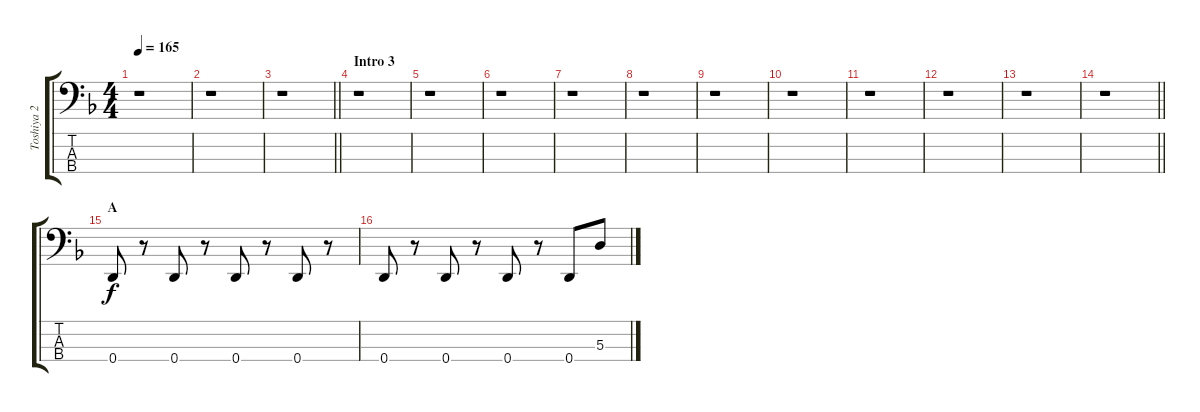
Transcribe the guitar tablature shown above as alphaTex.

\track ("Toshiya 2" "Toshiya 2") {instrument electricbasspick}
\staff {score tabs}
\tuning (G2 D2 A1 D1) {hide}
\ts (4 4)
\tempo 165
\clef f4
\ks dminor
r.1{dy f} |
r.1 |
\barLineRight lightlight
r.1 |
\section ("" "Intro 3")
r.1 |
r.1 |
r.1 |
r.1 |
r.1 |
r.1 |
r.1 |
r.1 |
r.1 |
r.1 |
\barLineRight lightlight
r.1 |
\section ("" "A")
0.4.8 r.8 0.4.8 r.8 0.4.8 r.8 0.4.8 r.8 |
0.4.8 r.8 0.4.8 r.8 0.4.8 r.8 0.4.8 5.3.8
